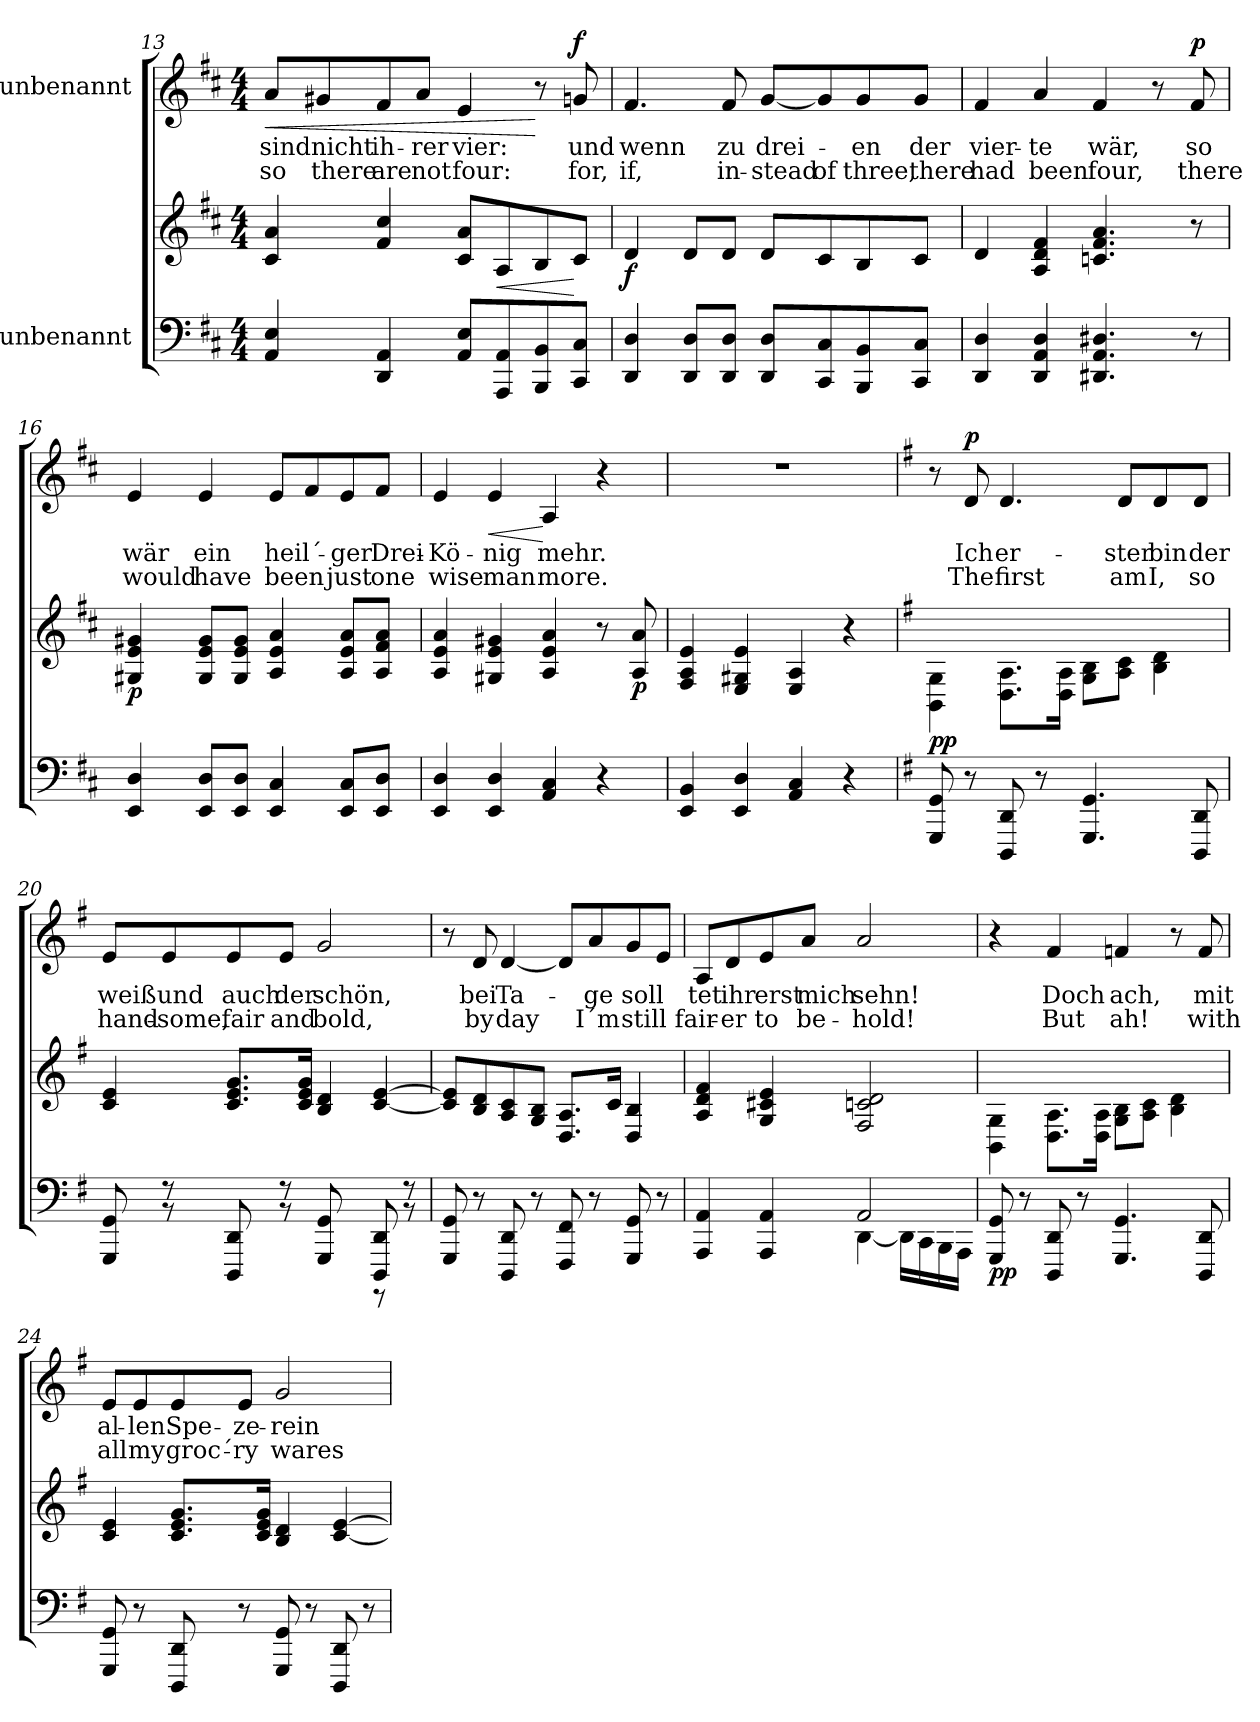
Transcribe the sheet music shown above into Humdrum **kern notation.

**kern	**kern	**dynam	**kern	**text	**text	**dynam
*part2	*part2	*part2	*part1	*part1	*part1	*part1
*staff3	*staff2	*staff2/3	*staff1	*staff1	*staff1	*staff1
*I"unbenannt	*	*	*I"unbenannt	*	*	*
!!LO:LB:g=z
*clefF4	*clefG2	*	*clefG2	*	*	*
*k[f#c#]	*k[f#c#]	*	*k[f#c#]	*	*	*
*M4/4	*M4/4	*	*M4/4	*	*	*
=13	=13	=13	=13	=13	=13	=13
!	!	!	!	!LO:LY:b	!LO:LY:b	!LO:HP:b
4AA/ 4E/	4c#/ 4a/	.	8a/L	sind	so	<
!	!	!	!	!LO:LY:b	!LO:LY:b	!
.	.	.	8g#X/	nicht	there	.
!	!	!	!	!LO:LY:b	!LO:LY:b	!
4DD/ 4AA/	4f#/ 4cc#/	.	8f#/	ih-	are	.
!	!	!	!	!LO:LY:b	!LO:LY:b	!
.	.	.	8a/J	rer	not	.
!	!	!	!	!LO:LY:b	!LO:LY:b	!
8AA/ 8E/L	8c#/ 8a/L	.	4e/	vier:	four:	.
!	!	!LO:HP:b	!	!	!	!
8AAA/ 8AA/	8A/	<	.	.	.	.
8BBB/ 8BB/	8B/	.	8r	.	.	[
!	!	!	!	!LO:LY:b	!LO:LY:b	!LO:DY:b
8CC#/ 8C#/J	8c#/J	[	8gn/	und	for,	f
=14	=14	=14	=14	=14	=14	=14
!	!	!LO:DY:b	!	!LO:LY:b	!LO:LY:b	!
4DD/ 4D/	4d/	f	4.f#/	wenn	if,	.
8DD/ 8D/L	8d/L	.	.	.	.	.
!	!	!	!	!LO:LY:b	!LO:LY:b	!
8DD/ 8D/J	8d/J	.	8f#/	zu	in-	.
!	!	!	!	!LO:LY:b	!LO:LY:b	!
8DD/ 8D/L	8d/L	.	[8g/L	drei-	stead	.
!	!	!	!	!	!LO:LY:b	!
8CC#/ 8C#/	8c#/	.	8g/]	.	of	.
!	!	!	!	!LO:LY:b	!LO:LY:b	!
8BBB/ 8BB/	8B/	.	8g/	en	three,	.
!	!	!	!	!LO:LY:b	!LO:LY:b	!
8CC#/ 8C#/J	8c#/J	.	8g/J	der	there	.
=15	=15	=15	=15	=15	=15	=15
!	!	!	!	!LO:LY:b	!LO:LY:b	!
4DD/ 4D/	4d/	.	4f#/	vier-	had	.
!	!	!	!	!LO:LY:b	!LO:LY:b	!
4DD/ 4AA/ 4D/	4A/ 4d/ 4f#/	.	4a/	te	been	.
!	!	!	!	!LO:LY:b	!LO:LY:b	!
4.DD#X/> 4.AA/> 4.D#X/>	4.cn/> 4.f#/> 4.a/>	.	4f#>/	wär,	four,	.
.	.	.	8r	.	.	.
!	!	!	!	!LO:LY:b	!LO:LY:b	!LO:DY:b
8r	8r	.	8f#/	so	there	p
=16	=16	=16	=16	=16	=16	=16
!	!	!LO:DY:b	!	!LO:LY:b	!LO:LY:b	!
4EE/ 4D/	4G#X/ 4e/ 4g#X/	p	4e/	wär	would	.
!	!	!	!	!LO:LY:b	!LO:LY:b	!
8EE/ 8D/L	8G#/ 8e/ 8g#/L	.	4e/	ein	have	.
8EE/ 8D/J	8G#/ 8e/ 8g#/J	.	.	.	.	.
!	!	!	!	!LO:LY:b	!LO:LY:b	!
4EE/ 4C#/	4A/ 4e/ 4a/	.	8e/L	heil´-	been	.
.	.	.	8f#/	.	.	.
!	!	!	!	!LO:LY:b	!LO:LY:b	!
8EE/ 8C#/L	8A/ 8e/ 8a/L	.	8e/	ger	just	.
!	!	!	!	!LO:LY:b	!LO:LY:b	!
8EE/ 8D/J	8A/ 8f#/ 8a/J	.	8f#/J	Drei-	one	.
!!LO:LB:g=z
=17	=17	=17	=17	=17	=17	=17
!	!	!	!	!LO:LY:b	!LO:LY:b	!
4EE/ 4D/	4A/ 4e/ 4a/	.	4e/	Kö-	wise	.
!	!	!	!	!LO:LY:b	!LO:LY:b	!LO:HP:b
4EE/ 4D/	4G#X/ 4e/ 4g#X/	.	4e/	nig	man	<
!	!	!	!	!LO:LY:b	!LO:LY:b	!
4AA/ 4C#/	4A/ 4e/ 4a/	.	4A/	mehr.	more.	[
4r	8r	.	4r	.	.	.
!	!	!LO:DY:b	!	!	!	!
.	8A/ 8a/	p	.	.	.	.
=18	=18	=18	=18	=18	=18	=18
4EE/ 4BB/	4F#/ 4A/ 4e/	.	1r	.	.	.
4EE/ 4D/	4E/ 4G#X/ 4e/	.	.	.	.	.
4AA/ 4C#/	4E/ 4A/	.	.	.	.	.
4r	4r	.	.	.	.	.
=19	=19	=19	=19	=19	=19	=19
*k[f#]	*k[f#]	*	*k[f#]	*	*	*
!	!	!LO:DY:b	!	!	!	!
8GGG/ 8GG/	4BB\ 4G\	pp	8r	.	.	.
!	!	!	!	!LO:LY:b	!LO:LY:b	!LO:DY:b
8r	.	.	8d/	Ich	The	p
!	!	!	!	!LO:LY:b	!LO:LY:b	!
8DDD/ 8DD/	8.D\ 8.A\L	.	4.d/	er-	first	.
8r	.	.	.	.	.	.
.	16D\ 16A\Jk	.	.	.	.	.
4.GGG/ 4.GG/	8G\ 8B\L	.	.	.	.	.
!	!	!	!	!LO:LY:b	!LO:LY:b	!
.	8A\ 8c\J	.	8d/L	ster	am	.
!	!	!	!	!LO:LY:b	!LO:LY:b	!
.	4B\ 4d\	.	8d/	bin	I,	.
!	!	!	!	!LO:LY:b	!LO:LY:b	!
8DDD/ 8DD/	.	.	8d/J	der	so	.
=20	=20	=20	=20	=20	=20	=20
*^	*	*	*	*	*	*
!	!	!	!	!	!LO:LY:b	!LO:LY:b	!
8GGG/ 8GG/	8ryy	4c/ 4e/	.	8e/L	weiß	hand-	.
!	!	!	!	!	!LO:LY:b	!LO:LY:b	!
8r	8r	.	.	8e/	und	some,	.
!	!	!	!	!	!LO:LY:b	!LO:LY:b	!
8DDD/ 8DD/	8ryy	8.c/ 8.e/ 8.g/L	.	8e/	auch	fair	.
!	!	!	!	!	!LO:LY:b	!LO:LY:b	!
8r	8r	.	.	8e/J	der	and	.
.	.	16c/ 16e/ 16g/Jk	.	.	.	.	.
!	!	!	!	!	!LO:LY:b	!LO:LY:b	!
8GGG/ 8GG/	4ryy	4B/ 4d/	.	2g/	schön,	bold,	.
8ryy	.	.	.	.	.	.	.
8DDD/ 8DD/	8r	[4c/ [4e/	.	.	.	.	.
8r	8r	.	.	.	.	.	.
*v	*v	*	*	*	*	*	*
=21	=21	=21	=21	=21	=21	=21
8GGG/ 8GG/	8c/] 8e/]L	.	8r	.	.	.
!	!	!	!	!LO:LY:b	!LO:LY:b	!
8r	8B/ 8d/	.	8d/	bei	by	.
!	!	!	!	!LO:LY:b	!LO:LY:b	!
8DDD/ 8DD/	8A/ 8c/	.	[4d/	Ta-	day	.
8r	8G/ 8B/J	.	.	.	.	.
8FFF#/ 8FF#/	8.D/ 8.A/L	.	8d/L]	.	.	.
!	!	!	!	!LO:LY:b	!LO:LY:b	!
8r	.	.	8a/	ge	I´m	.
.	16c/Jk	.	.	.	.	.
!	!	!	!	!LO:LY:b	!LO:LY:b	!
8GGG/ 8GG/	4D/ 4B/	.	8g/	soll	still	.
8r	.	.	8e/J	.	.	.
!!LO:PB:g=z
=22	=22	=22	=22	=22	=22	=22
*^	*	*	*	*	*	*
!	!	!	!	!	!LO:LY:b	!LO:LY:b	!
4AAA/ 4AA/	2ryy	4A/ 4d/ 4f#/	.	8A/L	tet	fair-	.
!	!	!	!	!	!LO:LY:b	!LO:LY:b	!
.	.	.	.	8d/	ihr	er	.
!	!	!	!	!	!LO:LY:b	!LO:LY:b	!
4AAA/ 4AA/	.	4G/ 4c#X/ 4e/	.	8e/	erst	to	.
!	!	!	!	!	!LO:LY:b	!LO:LY:b	!
.	.	.	.	8a/J	mich	be-	.
!	!	!	!	!	!LO:LY:b	!LO:LY:b	!
2AA/	[4DD\	2F#/ 2cn/ 2d/	.	2a/	sehn!	hold!	.
.	16DD\LL]	.	.	.	.	.	.
.	16CC\	.	.	.	.	.	.
.	16BBB\	.	.	.	.	.	.
.	16AAA\JJ	.	.	.	.	.	.
=23	=23	=23	=23	=23	=23	=23	=23
!	!	!	!LO:DY:b=2	!	!	!	!
*v	*v	*	*	*	*	*	*
8GGG/ 8GG/	4BB\ 4G\	pp	4r	.	.	.
8r	.	.	.	.	.	.
!	!	!	!	!LO:LY:b	!LO:LY:b	!
8DDD/ 8DD/	8.D\ 8.A\L	.	4f#/	Doch	But	.
8r	.	.	.	.	.	.
.	16D\ 16A\Jk	.	.	.	.	.
!	!	!	!	!LO:LY:b	!LO:LY:b	!
4.GGG/ 4.GG/	8G\ 8B\L	.	4fn/	ach,	ah!	.
.	8A\ 8c\J	.	.	.	.	.
.	4B\ 4d\	.	8r	.	.	.
!	!	!	!	!LO:LY:b	!LO:LY:b	!
8DDD/ 8DD/	.	.	8f/	mit	with	.
=24	=24	=24	=24	=24	=24	=24
!	!	!	!	!LO:LY:b	!LO:LY:b	!
8GGG/ 8GG/	4c/ 4e/	.	8e/L	al-	all	.
!	!	!	!	!LO:LY:b	!LO:LY:b	!
8r	.	.	8e/	len	my	.
!	!	!	!	!LO:LY:b	!LO:LY:b	!
8DDD/ 8DD/	8.c/ 8.e/ 8.g/L	.	8e/	Spe-	groc´-	.
!	!	!	!	!LO:LY:b	!LO:LY:b	!
8r	.	.	8e/J	ze-	ry	.
.	16c/ 16e/ 16g/Jk	.	.	.	.	.
!	!	!	!	!LO:LY:b	!LO:LY:b	!
8GGG/ 8GG/	4B/ 4d/	.	2g/	rein	wares	.
8r	.	.	.	.	.	.
8DDD/ 8DD/	[4c/ [4e/	.	.	.	.	.
8r	.	.	.	.	.	.
=	=	=	=	=	=	=
*-	*-	*-	*-	*-	*-	*-
